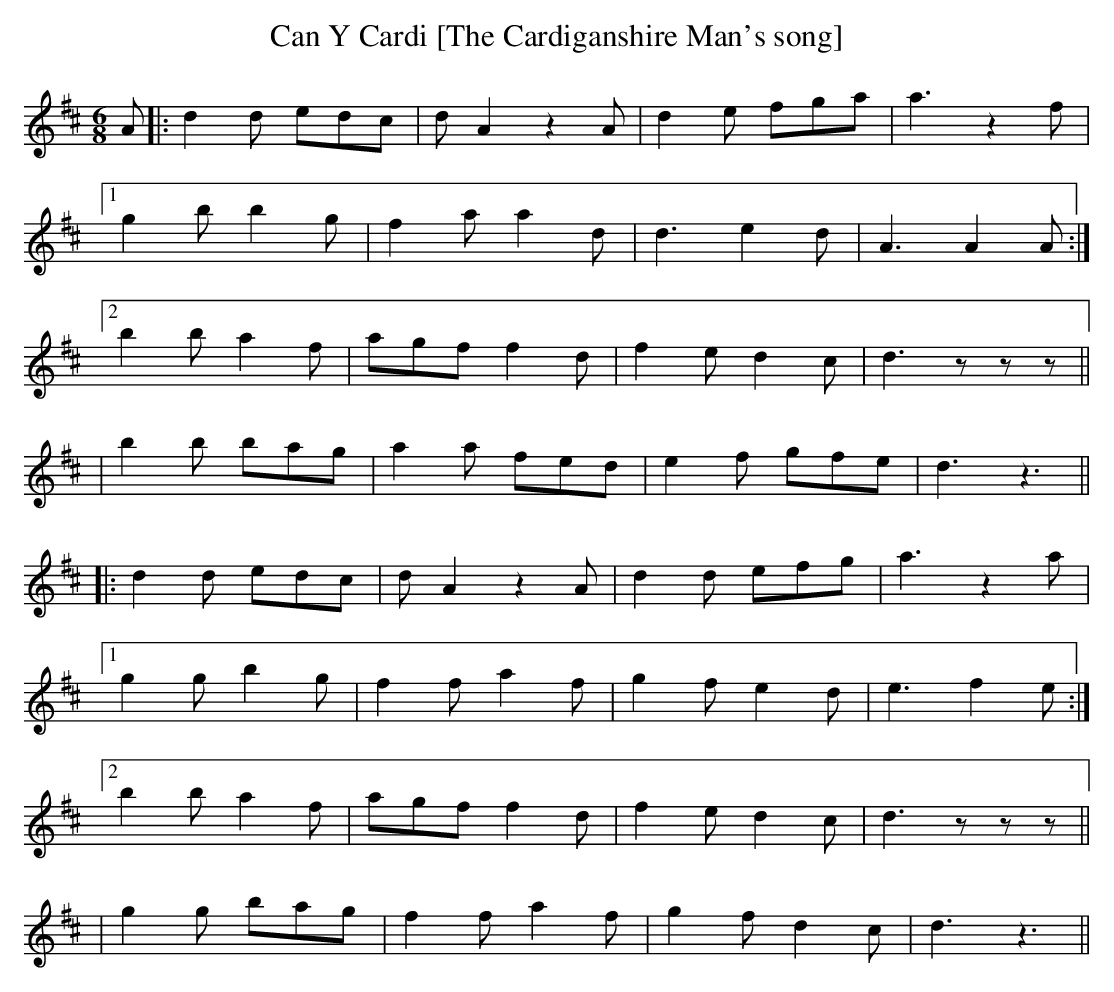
X:1
T:Can Y Cardi [The Cardiganshire Man's song]
M:6/8
L:1/8
K:D
A|:d2d edc|dA2 z2A|d2e fga|a3 z2f|
[1 g2b b2g|f2a a2d|d3 e2d|A3 A2A:|
[2 b2b a2f|agf f2d|f2e d2c|d3 zzz||
|b2b bag|a2a fed|e2f gfe|d3 z3||
|:d2d edc|dA2 z2A|d2d efg|a3 z2a|
[1 g2g b2g|f2f a2f| g2f e2d|e3 f2e:|
[2 b2b a2f|agf f2d|f2e d2c|d3 zzz||
|g2g bag|f2f a2f|g2f d2c|d3 z3||
